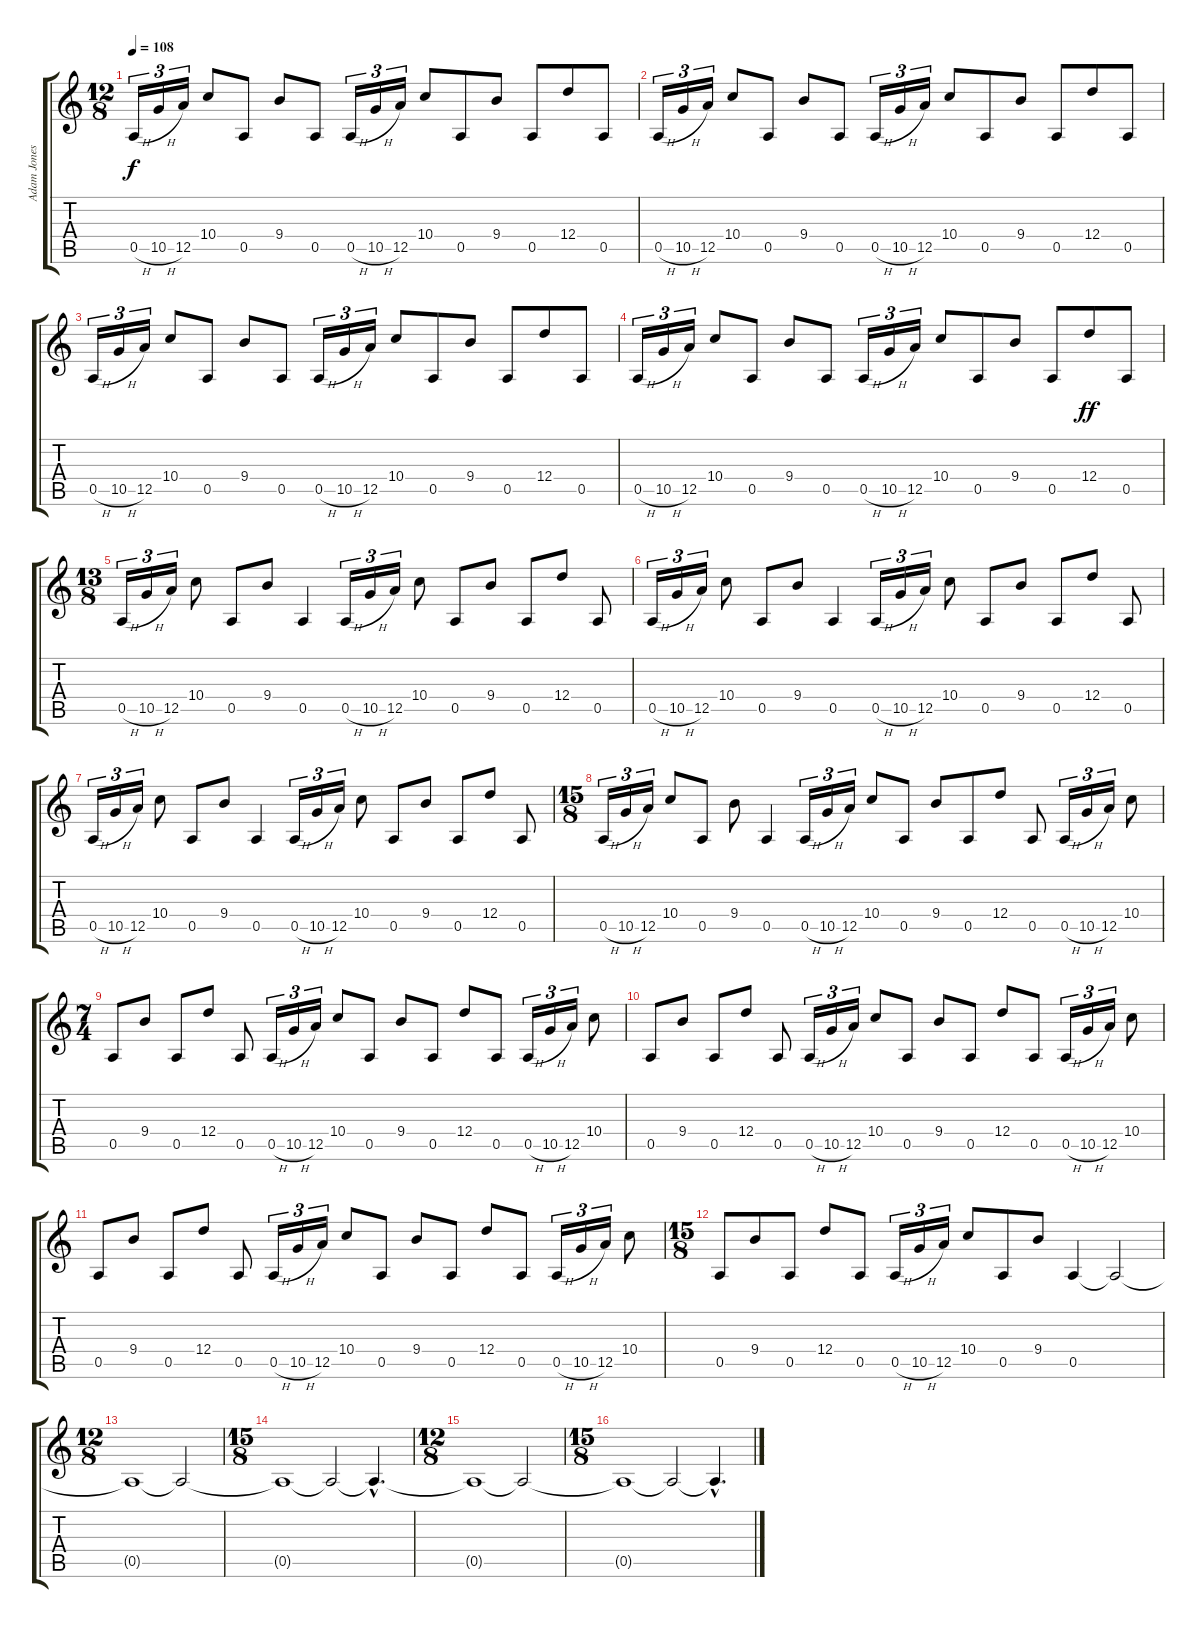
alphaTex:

\track ("Adam Jones (left)" "Adam Jones") {instrument overdrivenguitar}
\staff {score tabs}
\tuning (E4 B3 G3 D3 A2 D2) {hide}
\ts (12 8)
\tempo 108
\clef g2
\ks c
0.5{h}.16{tu (3 2) dy f} 10.5{h}.16{tu (3 2)} 12.5.16{tu (3 2)} 10.4.8 0.5.8 9.4.8 0.5.8 0.5{h}.16{tu (3 2)} 10.5{h}.16{tu (3 2)} 12.5.16{tu (3 2)} 10.4.8 0.5.8 9.4.8 0.5.8 12.4.8 0.5.8 |
0.5{h}.16{tu (3 2)} 10.5{h}.16{tu (3 2)} 12.5.16{tu (3 2)} 10.4.8 0.5.8 9.4.8 0.5.8 0.5{h}.16{tu (3 2)} 10.5{h}.16{tu (3 2)} 12.5.16{tu (3 2)} 10.4.8 0.5.8 9.4.8 0.5.8 12.4.8 0.5.8 |
0.5{h}.16{tu (3 2)} 10.5{h}.16{tu (3 2)} 12.5.16{tu (3 2)} 10.4.8 0.5.8 9.4.8 0.5.8 0.5{h}.16{tu (3 2)} 10.5{h}.16{tu (3 2)} 12.5.16{tu (3 2)} 10.4.8 0.5.8 9.4.8 0.5.8 12.4.8 0.5.8 |
0.5{h}.16{tu (3 2)} 10.5{h}.16{tu (3 2)} 12.5.16{tu (3 2)} 10.4.8 0.5.8 9.4.8 0.5.8 0.5{h}.16{tu (3 2)} 10.5{h}.16{tu (3 2)} 12.5.16{tu (3 2)} 10.4.8 0.5.8 9.4.8 0.5.8 12.4.8{dy ff instrument overdrivenguitar} 0.5.8 |
\ts (13 8)
0.5{h}.16{tu (3 2)} 10.5{h}.16{tu (3 2)} 12.5.16{tu (3 2)} 10.4.8 0.5.8 9.4.8 0.5.4 0.5{h}.16{tu (3 2)} 10.5{h}.16{tu (3 2)} 12.5.16{tu (3 2)} 10.4.8 0.5.8 9.4.8 0.5.8 12.4.8 0.5.8 |
0.5{h}.16{tu (3 2)} 10.5{h}.16{tu (3 2)} 12.5.16{tu (3 2)} 10.4.8 0.5.8 9.4.8 0.5.4 0.5{h}.16{tu (3 2)} 10.5{h}.16{tu (3 2)} 12.5.16{tu (3 2)} 10.4.8 0.5.8 9.4.8 0.5.8 12.4.8 0.5.8 |
0.5{h}.16{tu (3 2)} 10.5{h}.16{tu (3 2)} 12.5.16{tu (3 2)} 10.4.8 0.5.8 9.4.8 0.5.4 0.5{h}.16{tu (3 2)} 10.5{h}.16{tu (3 2)} 12.5.16{tu (3 2)} 10.4.8 0.5.8 9.4.8 0.5.8 12.4.8 0.5.8 |
\ts (15 8)
0.5{h}.16{tu (3 2)} 10.5{h}.16{tu (3 2)} 12.5.16{tu (3 2)} 10.4.8 0.5.8 9.4.8 0.5.4 0.5{h}.16{tu (3 2)} 10.5{h}.16{tu (3 2)} 12.5.16{tu (3 2)} 10.4.8 0.5.8 9.4.8 0.5.8 12.4.8 0.5.8 0.5{h}.16{tu (3 2)} 10.5{h}.16{tu (3 2)} 12.5.16{tu (3 2)} 10.4.8 |
\ts (7 4)
0.5.8 9.4.8 0.5.8 12.4.8 0.5.8 0.5{h}.16{tu (3 2)} 10.5{h}.16{tu (3 2)} 12.5.16{tu (3 2)} 10.4.8 0.5.8 9.4.8 0.5.8 12.4.8 0.5.8 0.5{h}.16{tu (3 2)} 10.5{h}.16{tu (3 2)} 12.5.16{tu (3 2)} 10.4.8 |
0.5.8 9.4.8 0.5.8 12.4.8 0.5.8 0.5{h}.16{tu (3 2)} 10.5{h}.16{tu (3 2)} 12.5.16{tu (3 2)} 10.4.8 0.5.8 9.4.8 0.5.8 12.4.8 0.5.8 0.5{h}.16{tu (3 2)} 10.5{h}.16{tu (3 2)} 12.5.16{tu (3 2)} 10.4.8 |
0.5.8 9.4.8 0.5.8 12.4.8 0.5.8 0.5{h}.16{tu (3 2)} 10.5{h}.16{tu (3 2)} 12.5.16{tu (3 2)} 10.4.8 0.5.8 9.4.8 0.5.8 12.4.8 0.5.8 0.5{h}.16{tu (3 2)} 10.5{h}.16{tu (3 2)} 12.5.16{tu (3 2)} 10.4.8 |
\ts (15 8)
0.5.8 9.4.8 0.5.8 12.4.8 0.5.8 0.5{h}.16{tu (3 2)} 10.5{h}.16{tu (3 2)} 12.5.16{tu (3 2)} 10.4.8 0.5.8 9.4.8 0.5.4 0.5{t}.2 |
\ts (12 8)
0.5{t}.1 0.5{t}.2 |
\ts (15 8)
0.5{t}.1 0.5{t}.2 0.5{hac t}.4{d} |
\ts (12 8)
0.5{t}.1 0.5{t}.2 |
\ts (15 8)
0.5{t}.1 0.5{t}.2 0.5{hac t}.4{d}
